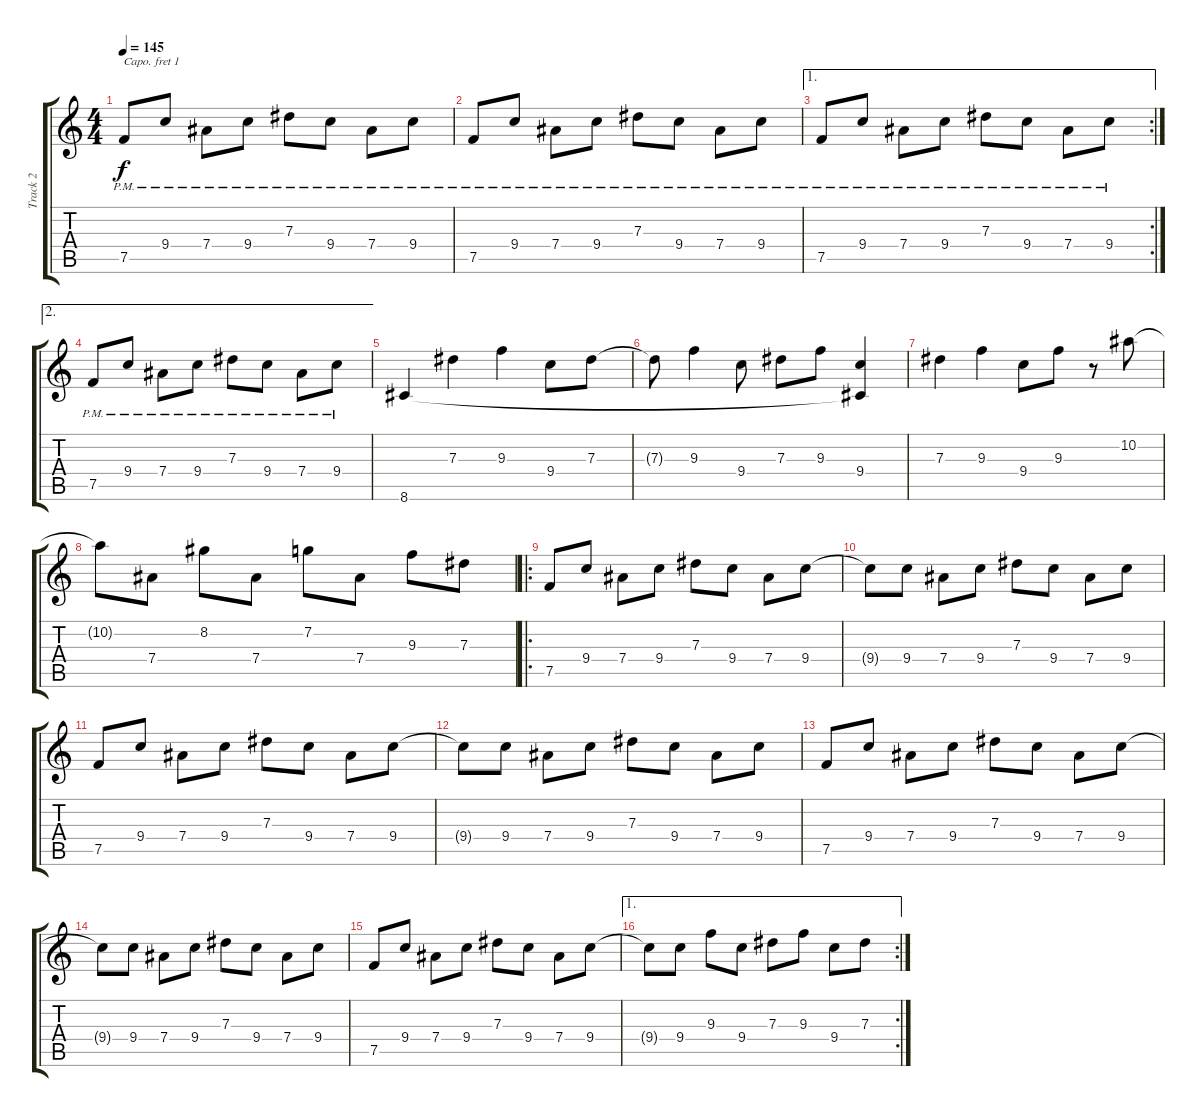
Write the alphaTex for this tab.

\track ("Track 2" "Track 2") {instrument acousticguitarsteel}
\staff {score tabs}
\capo 1
\tuning (E4 B3 G3 D3 A2 E2) {hide}
\ts (4 4)
\tempo 145
\clef g2
\ks c
7.5{pm}.8{dy f} 9.4{pm}.8 7.4{pm}.8 9.4{pm}.8 7.3{pm}.8 9.4{pm}.8 7.4{pm}.8 9.4{pm}.8 |
7.5{pm}.8 9.4{pm}.8 7.4{pm}.8 9.4{pm}.8 7.3{pm}.8 9.4{pm}.8 7.4{pm}.8 9.4{pm}.8 |
\ae 1
\rc 2
7.5{pm}.8 9.4{pm}.8 7.4{pm}.8 9.4{pm}.8 7.3{pm}.8 9.4{pm}.8 7.4{pm}.8 9.4{pm}.8 |
\ae 2
7.5{pm}.8 9.4{pm}.8 7.4{pm}.8 9.4{pm}.8 7.3{pm}.8 9.4{pm}.8 7.4{pm}.8 9.4{pm}.8 |
8.6.4 7.3.4 9.3.4 9.4.8 7.3.8 |
7.3{t}.8 9.3.4 9.4.8 7.3.8 9.3.8 (9.4 8.6{t}).4 |
7.3.4 9.3.4 9.4.8 9.3.8 r.8 10.2.8 |
10.2{t}.8 7.4.8 8.2.8 7.4.8 7.2.8 7.4.8 9.3.8 7.3.8 |
\ro
7.5.8 9.4.8 7.4.8 9.4.8 7.3.8 9.4.8 7.4.8 9.4.8 |
9.4{t}.8 9.4.8 7.4.8 9.4.8 7.3.8 9.4.8 7.4.8 9.4.8 |
7.5.8 9.4.8 7.4.8 9.4.8 7.3.8 9.4.8 7.4.8 9.4.8 |
9.4{t}.8 9.4.8 7.4.8 9.4.8 7.3.8 9.4.8 7.4.8 9.4.8 |
7.5.8 9.4.8 7.4.8 9.4.8 7.3.8 9.4.8 7.4.8 9.4.8 |
9.4{t}.8 9.4.8 7.4.8 9.4.8 7.3.8 9.4.8 7.4.8 9.4.8 |
7.5.8 9.4.8 7.4.8 9.4.8 7.3.8 9.4.8 7.4.8 9.4.8 |
\ae 1
\rc 2
9.4{t}.8 9.4.8 9.3.8 9.4.8 7.3.8 9.3.8 9.4.8 7.3.8
